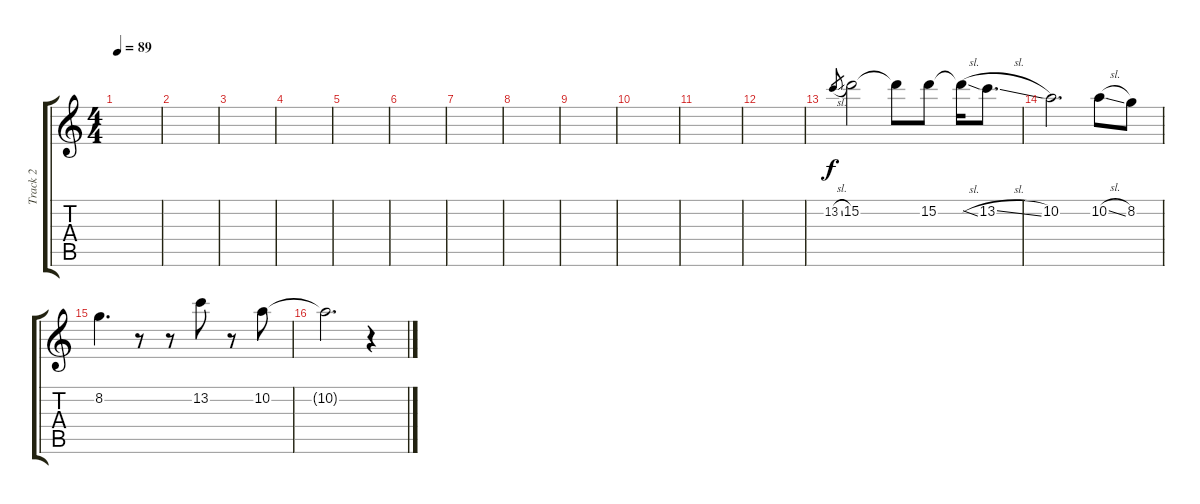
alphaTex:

\track ("Track 2" "Track 2") {instrument electricguitarclean}
\staff {score tabs}
\tuning (E4 B3 G3 D3 A2 E2) {hide}
\ts (4 4)
\tempo 89
\clef g2
\ks c
|
|
|
|
|
|
|
|
|
|
|
|
13.2{sl}.8{gr} 15.2.2 15.2{t}.8 15.2.8 15.2{sl t}.16 13.2{sl}.8{d} |
10.2.2{d} 10.2{sl}.8 8.2.8 |
8.2.4{d} r.8 r.8 13.2.8 r.8 10.2.8 |
10.2{t}.2{d} r.4
